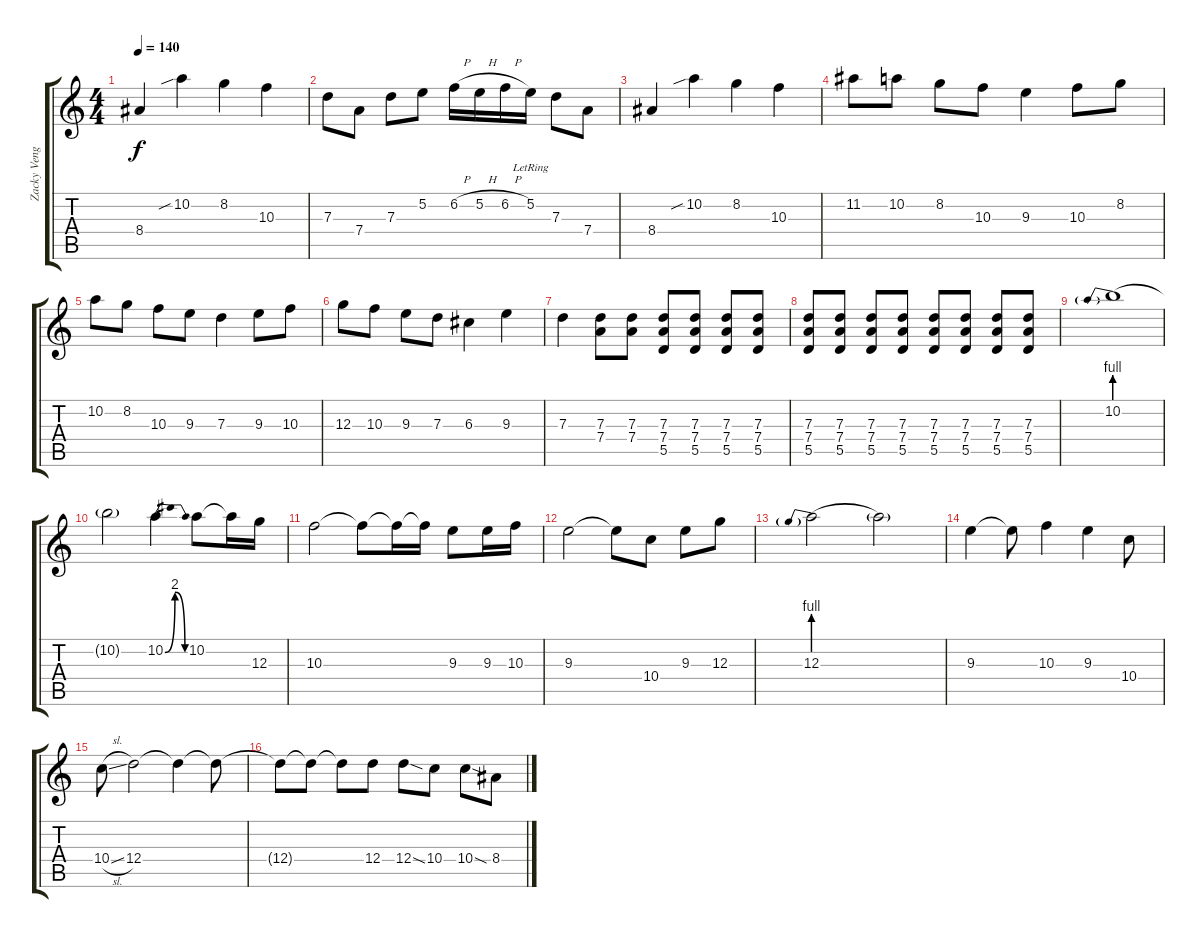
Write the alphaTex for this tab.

\track ("Zacky Vengeance" "Zacky Veng") {instrument overdrivenguitar}
\staff {score tabs}
\tuning (E4 B3 G3 D3 A2 E2) {hide}
\ts (4 4)
\tempo 140
\clef g2
\ks c
8.4.4{dy f} 10.2{sib}.4 8.2.4 10.3.4 |
7.3.8 7.4.8 7.3.8 5.2.8 6.2{h}.16 5.2{h}.16 6.2{h}.16 5.2{lr}.16 7.3.8 7.4.8 |
8.4.4 10.2{sib}.4 8.2.4 10.3.4 |
11.2.8 10.2.8 8.2.8 10.3.8 9.3.4 10.3.8 8.2.8 |
10.2.8 8.2.8 10.3.8 9.3.8 7.3.4 9.3.8 10.3.8 |
12.3.8 10.3.8 9.3.8 7.3.8 6.3.4 9.3.4 |
7.3.4 (7.3 7.4).8 (7.3 7.4).8 (7.3 7.4 5.5).8 (7.3 7.4 5.5).8 (7.3 7.4 5.5).8 (7.3 7.4 5.5).8 |
(7.3 7.4 5.5).8 (7.3 7.4 5.5).8 (7.3 7.4 5.5).8 (7.3 7.4 5.5).8 (7.3 7.4 5.5).8 (7.3 7.4 5.5).8 (7.3 7.4 5.5).8 (7.3 7.4 5.5).8 |
10.2{be (prebend 0 4 60 4)}.1 |
10.2{t}.2 10.2{be (bendrelease 0 0 30 8 30 8 60 0)}.4 10.2.8 10.2{t}.16 12.3.16 |
10.3.2 10.3{t}.8 10.3{t}.16 10.3{t}.16 9.3.8 9.3.16 10.3.16 |
9.3.2 9.3{t}.8 10.4.8 9.3.8 12.3.8 |
12.3{be (prebend 0 4 60 4)}.2 12.3{t}.2 |
9.3.4 9.3{t}.8 10.3.4 9.3.4 10.4.8 |
10.4{sl}.8 12.4.2 12.4{t}.4 12.4{t}.8 |
12.4{t}.8 12.4{t}.8 12.4{t}.8 12.4.8 12.4{sod}.8 10.4.8 10.4{sod}.8 8.4.8
